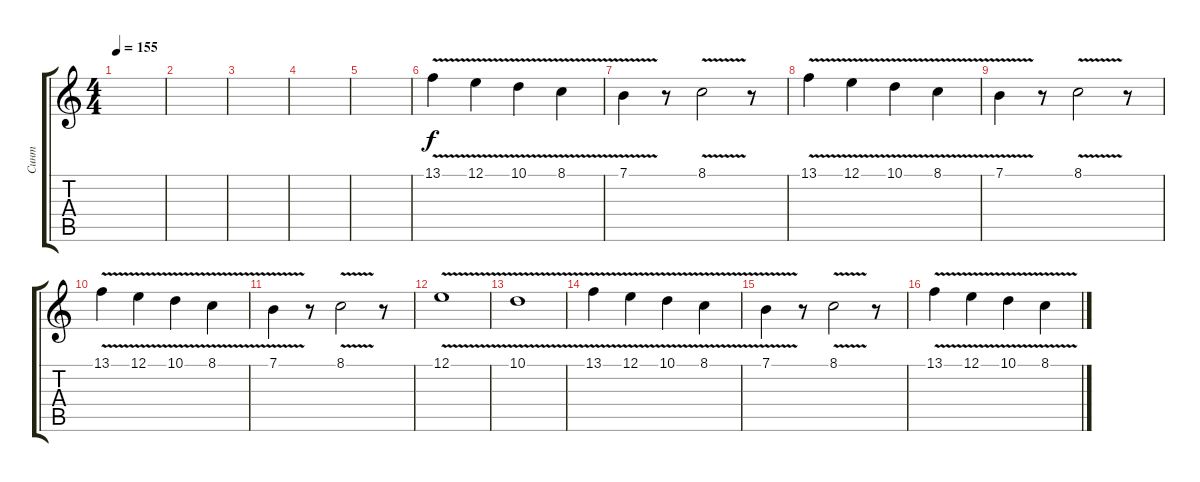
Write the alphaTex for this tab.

\track ("Синт" "Синт") {instrument tubularbells}
\staff {score tabs}
\tuning (E4 B3 G3 D3 A2 E2) {hide}
\ts (4 4)
\tempo 155
\clef g2
\ks c
|
|
|
|
|
13.1{v}.4 12.1{v}.4 10.1{v}.4 8.1{v}.4 |
7.1{v}.4 r.8 8.1{v}.2 r.8 |
13.1{v}.4 12.1{v}.4 10.1{v}.4 8.1{v}.4 |
7.1{v}.4 r.8 8.1{v}.2 r.8 |
13.1{v}.4 12.1{v}.4 10.1{v}.4 8.1{v}.4 |
7.1{v}.4 r.8 8.1{v}.2 r.8 |
12.1{v}.1 |
10.1{v}.1 |
13.1{v}.4 12.1{v}.4 10.1{v}.4 8.1{v}.4 |
7.1{v}.4 r.8 8.1{v}.2 r.8 |
13.1{v}.4 12.1{v}.4 10.1{v}.4 8.1{v}.4
